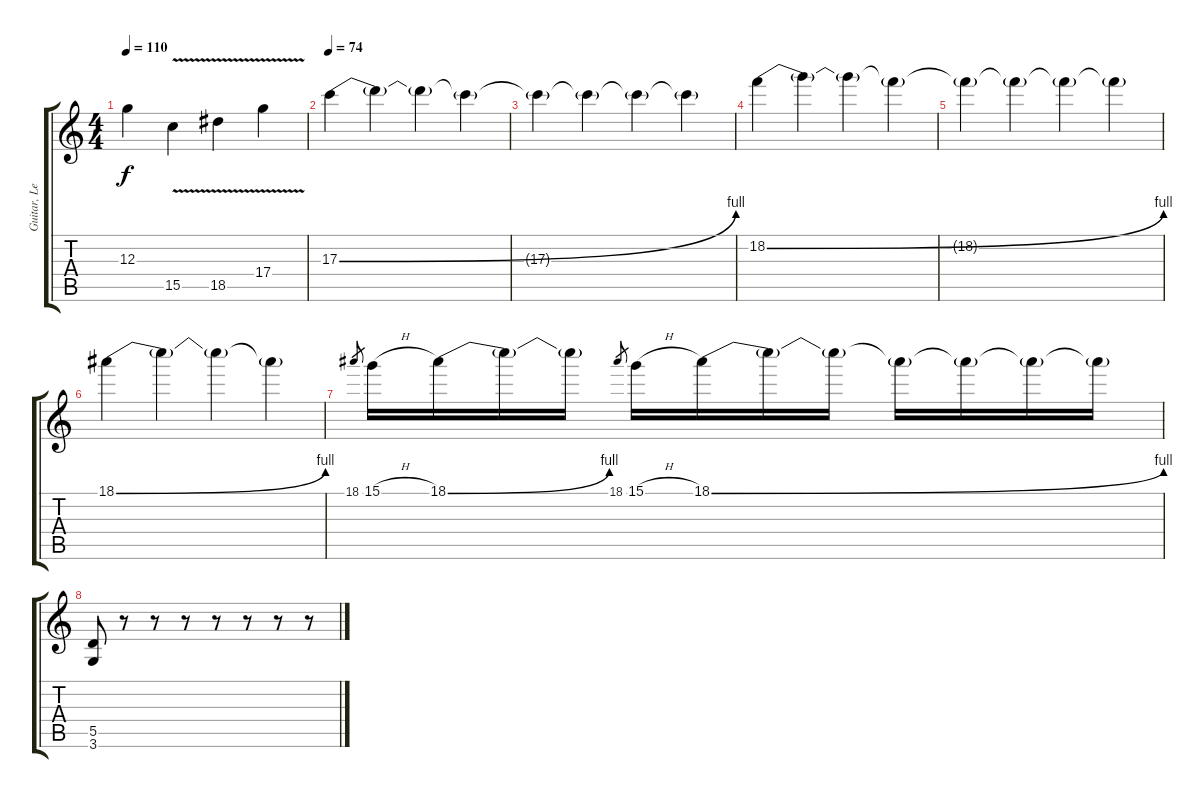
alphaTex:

\track ("Guitar, Lead" "Guitar, Le") {instrument distortionguitar}
\staff {score tabs}
\tuning (E4 B3 G3 D3 A2 E2) {hide}
\ts (4 4)
\tempo 110
\clef g2
\ks c
12.3{t}.4{dy f} 15.5{v}.4 18.5{v}.4 17.4{v}.4 |
\tempo 74
17.3{be (bend 0 0 60 4)}.4 17.3{t}.4 17.3{t}.4 17.3{t}.4 |
17.3{t}.4 17.3{t}.4 17.3{t}.4 17.3{t}.4 |
18.2{be (bend 0 0 60 4)}.4 18.2{t}.4 18.2{t}.4 18.2{t}.4 |
18.2{t}.4 18.2{t}.4 18.2{t}.4 18.2{t}.4 |
18.1{be (bend 0 0 60 4)}.4 18.1{t}.4 18.1{t}.4 18.1{t}.4 |
18.1.8{gr} 15.1{h}.16 18.1{be (bend 0 0 60 4)}.16 18.1{t}.16 18.1{t}.16 18.1.8{gr} 15.1{h}.16 18.1{be (bend 0 0 60 4)}.16 18.1{t}.16 18.1{t}.16 18.1{t}.16 18.1{t}.16 18.1{t}.16 18.1{t}.16 |
(5.5 3.6).8 r.8 r.8 r.8 r.8 r.8 r.8 r.8
